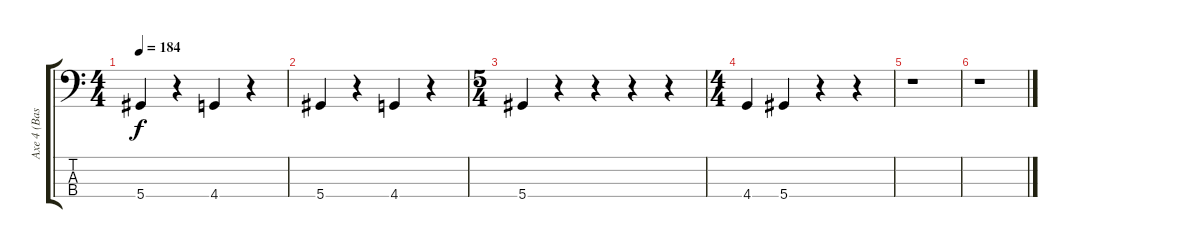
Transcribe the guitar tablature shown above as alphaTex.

\track ("Axe 4 (Bass)" "Axe 4 (Bas") {instrument electricbasspick}
\staff {score tabs}
\tuning (Gb2 Db2 Ab1 Eb1) {hide}
\ts (4 4)
\tempo 184
\clef f4
\ks c
5.4.4{dy f} r.4 4.4.4 r.4 |
5.4.4 r.4 4.4.4 r.4 |
\ts (5 4)
5.4.4 r.4 r.4 r.4 r.4 |
\ts (4 4)
4.4.4 5.4.4 r.4 r.4 |
r.1 |
r.1
